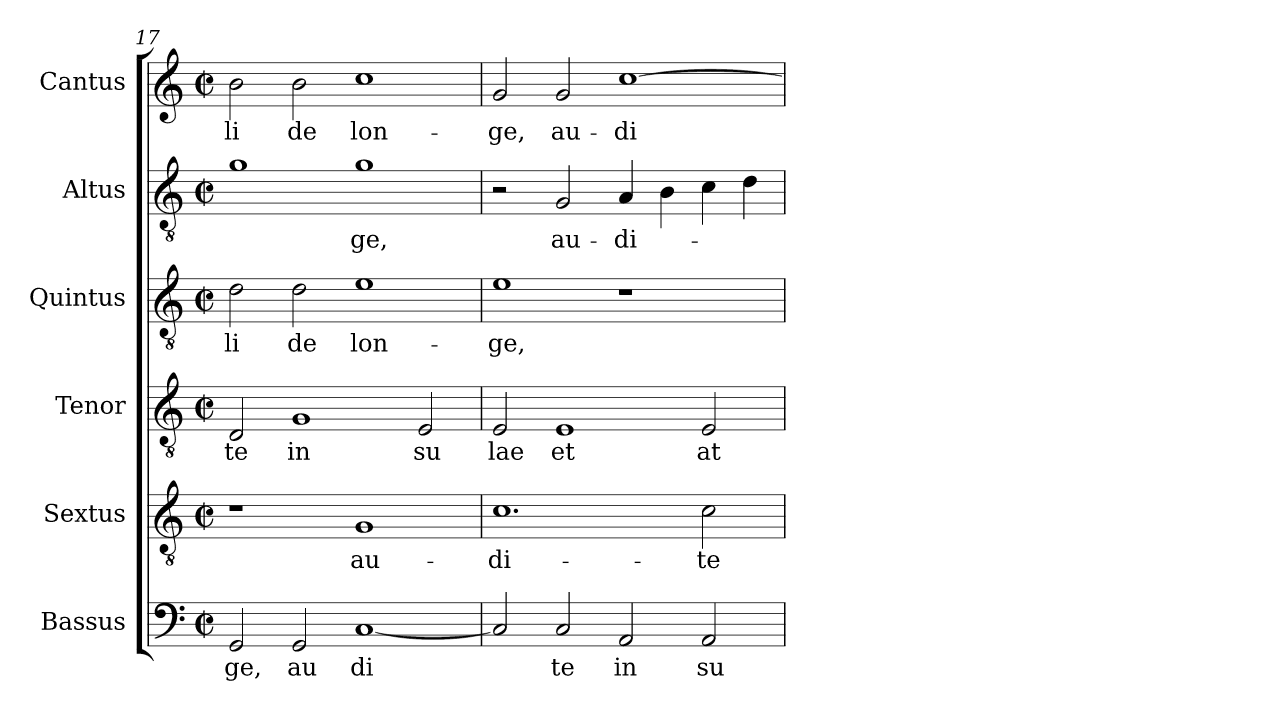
**kern	**text	**kern	**text	**kern	**text	**kern	**text	**kern	**text	**kern	**text
*part6	*part6	*part5	*part5	*part4	*part4	*part3	*part3	*part2	*part2	*part1	*part1
*staff6	*staff6	*staff5	*staff5	*staff4	*staff4	*staff3	*staff3	*staff2	*staff2	*staff1	*staff1
*I"Bassus	*	*I"Sextus	*	*I"Tenor	*	*I"Quintus	*	*I"Altus	*	*I"Cantus	*
*clefF4	*	*clefGv2	*	*clefGv2	*	*clefGv2	*	*clefGv2	*	*clefG2	*
*M2/2	*	*M2/2	*	*M2/2	*	*M2/2	*	*M2/2	*	*M2/2	*
*met(c|)	*	*met(c|)	*	*met(c|)	*	*met(c|)	*	*met(c|)	*	*met(c|)	*
=17	=17	=17	=17	=17	=17	=17	=17	=17	=17	=17	=17
!	!LO:LY:b:cj	!	!	!	!LO:LY:b:cj	!	!LO:LY:b:cj	!	!	!	!LO:LY:b:cj
2GG/	ge,	1r	.	2D/	te	2d\	-li	1g	.	2b\	-li
!	!LO:LY:b:cj	!	!	!	!LO:LY:b:cj	!	!LO:LY:b:cj	!	!	!	!LO:LY:b:cj
2GG/	au	.	.	1G	in	2d\	de	.	.	2b\	de
!	!LO:LY:b:cj	!	!LO:LY:b:cj	!	!	!	!LO:LY:b:cj	!	!LO:LY:b:cj	!	!LO:LY:b:cj
[<1C	di	1G	au-	.	.	1e	lon-	1g	-ge,	1cc	lon-
!	!	!	!	!	!LO:LY:b:cj	!	!	!	!	!	!
.	.	.	.	2E/	su	.	.	.	.	.	.
=18	=18	=18	=18	=18	=18	=18	=18	=18	=18	=18	=18
!	!	!	!LO:LY:b:cj	!	!LO:LY:b:cj	!	!LO:LY:b:cj	!	!	!	!LO:LY:b:cj
2C/]	.	1.c	-di-	2E/	lae	1e	-ge,	2r	.	2g/	-ge,
!	!LO:LY:b:cj	!	!	!	!LO:LY:b:cj	!	!	!	!LO:LY:b:cj	!	!LO:LY:b:cj
2C/	te	.	.	1E	et	.	.	2G/	au-	2g/	au-
!	!LO:LY:b:cj	!	!	!	!	!	!	!	!LO:LY:b:cj	!	!LO:LY:b:cj
2AA/	in	.	.	.	.	1r	.	4A/	-di-	[>1cc	-di-
.	.	.	.	.	.	.	.	4B\	.	.	.
!	!LO:LY:b:cj	!	!LO:LY:b:cj	!	!LO:LY:b:cj	!	!	!	!	!	!
2AA/	su	2c\	-te	2E/	at	.	.	4c\	.	.	.
.	.	.	.	.	.	.	.	4d\	.	.	.
=	=	=	=	=	=	=	=	=	=	=	=
*-	*-	*-	*-	*-	*-	*-	*-	*-	*-	*-	*-
